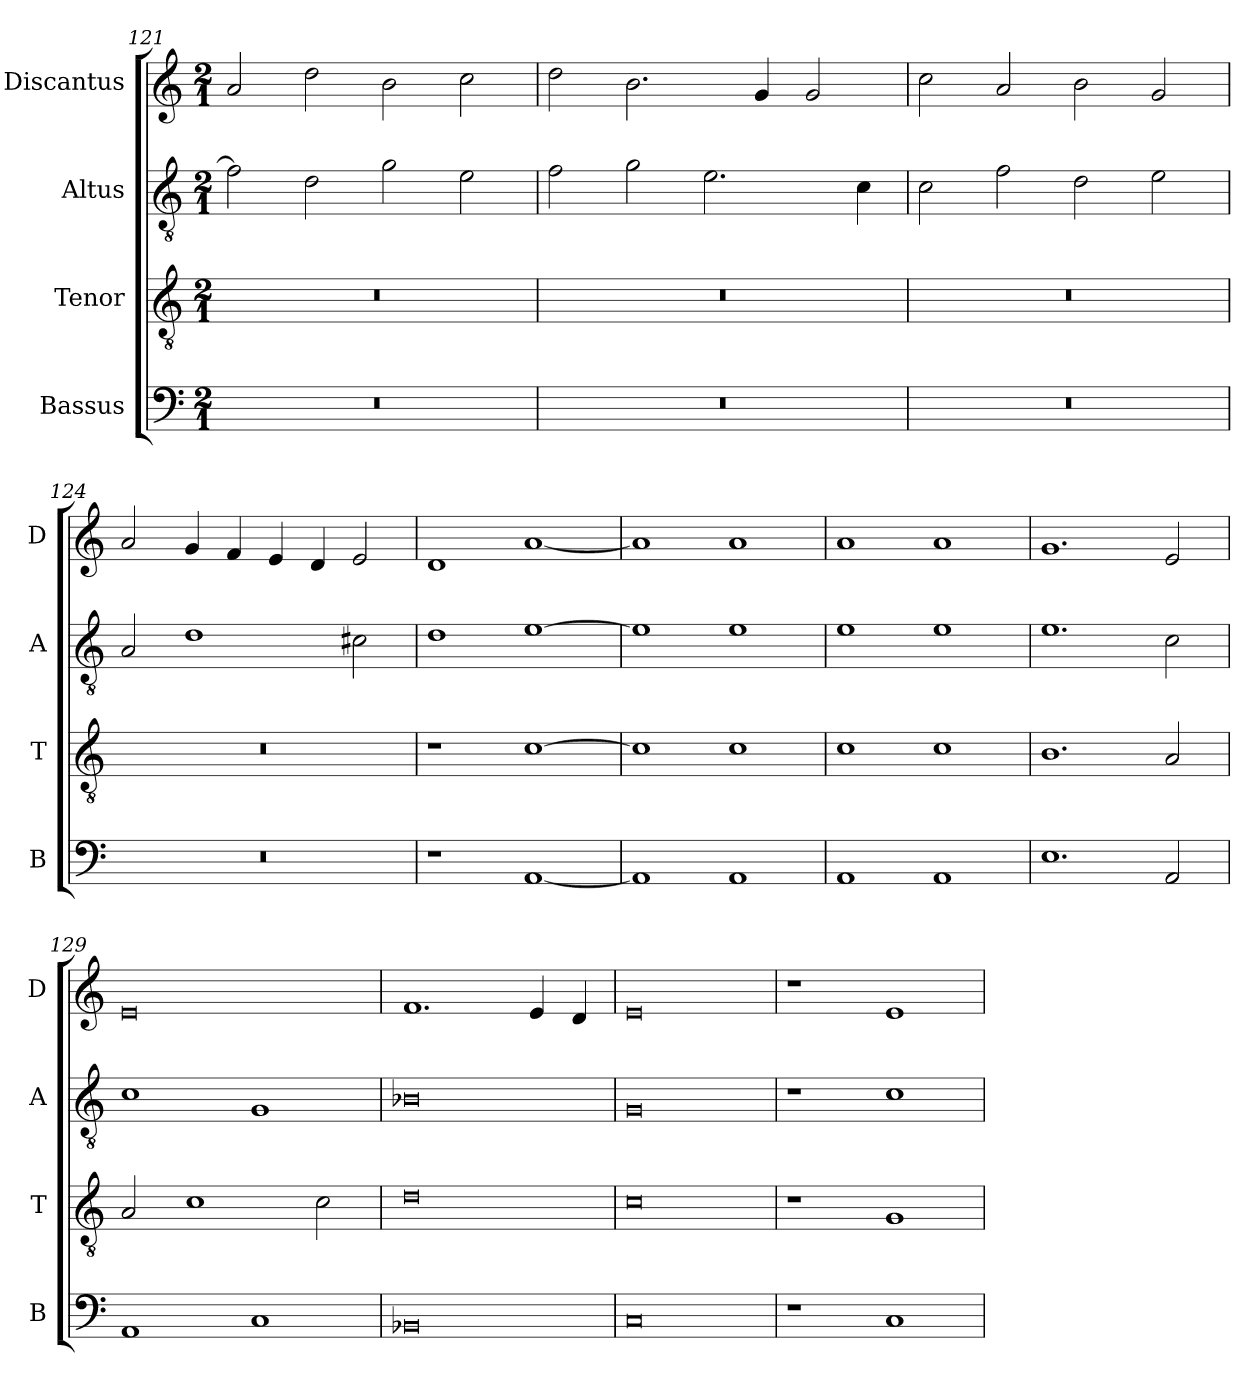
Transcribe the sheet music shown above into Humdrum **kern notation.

**kern	**kern	**kern	**kern
*part4	*part3	*part2	*part1
*staff4	*staff3	*staff2	*staff1
*I"Bassus	*I"Tenor	*I"Altus	*I"Discantus
*I'B	*I'T	*I'A	*I'D
*clefF4	*clefGv2	*clefGv2	*clefG2
*k[]	*k[]	*k[]	*k[]
*M2/1	*M2/1	*M2/1	*M2/1
=121	=121	=121	=121
0r	0r	2f\]	2a/
.	.	2d\	2dd\
.	.	2g\	2b\
.	.	2e\	2cc\
=122	=122	=122	=122
0r	0r	2f\	2dd\
.	.	2g\	2.b\
.	.	2.e\	.
.	.	.	4g/
.	.	.	2g/
.	.	4c\	.
=123	=123	=123	=123
0r	0r	2c\	2cc\
.	.	2f\	2a/
.	.	2d\	2b\
.	.	2e\	2g/
=124	=124	=124	=124
0r	0r	2A/	2a/
.	.	1d	4g/
.	.	.	4f/
.	.	.	4e/
.	.	.	4d/
.	.	2c#X\	2e/
=125	=125	=125	=125
1r	1r	1d	1d
[1AA	[1c	[1e	[1a
=126	=126	=126	=126
1AA]	1c]	1e]	1a]
1AA	1c	1e	1a
=127	=127	=127	=127
1AA	1c	1e	1a
1AA	1c	1e	1a
=128	=128	=128	=128
1.E	1.B	1.e	1.g
2AA/	2A/	2c\	2e/
=129	=129	=129	=129
1AA	2A/	1c	0e
.	1c	.	.
1C	.	1G	.
.	2c\	.	.
=130	=130	=130	=130
0BB-X	0d	0B-X	1.f
.	.	.	4e/
.	.	.	4d/
=131	=131	=131	=131
0C	0c	0G	0e
=132	=132	=132	=132
1r	1r	1r	1r
1C	1G	1c	1e
=	=	=	=
*-	*-	*-	*-
